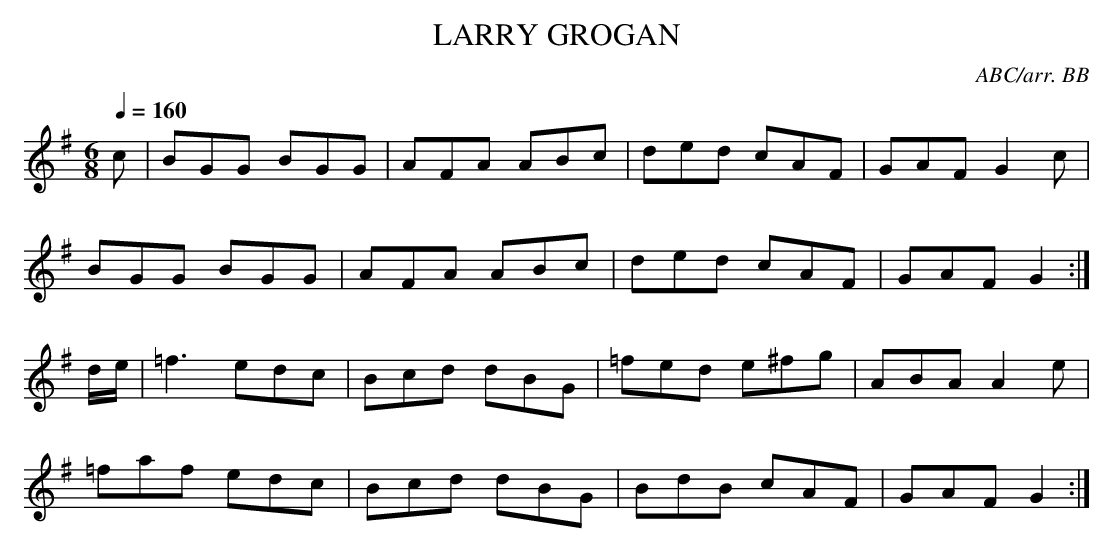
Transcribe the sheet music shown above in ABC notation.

X:1
T:LARRY GROGAN
C:ABC/arr. BB
Y:"Irish"
Q:1/4=160
M:6/8
L:1/8
K:G
c|BGG BGG|AFA ABc|ded cAF|GAF G2c|
BGG BGG|AFA ABc|ded cAF|GAF G2 :|
d/e/|=f3 edc|Bcd dBG|=fed e^fg|ABA A2e|
=faf edc|Bcd dBG|BdB cAF|GAF G2 :|
